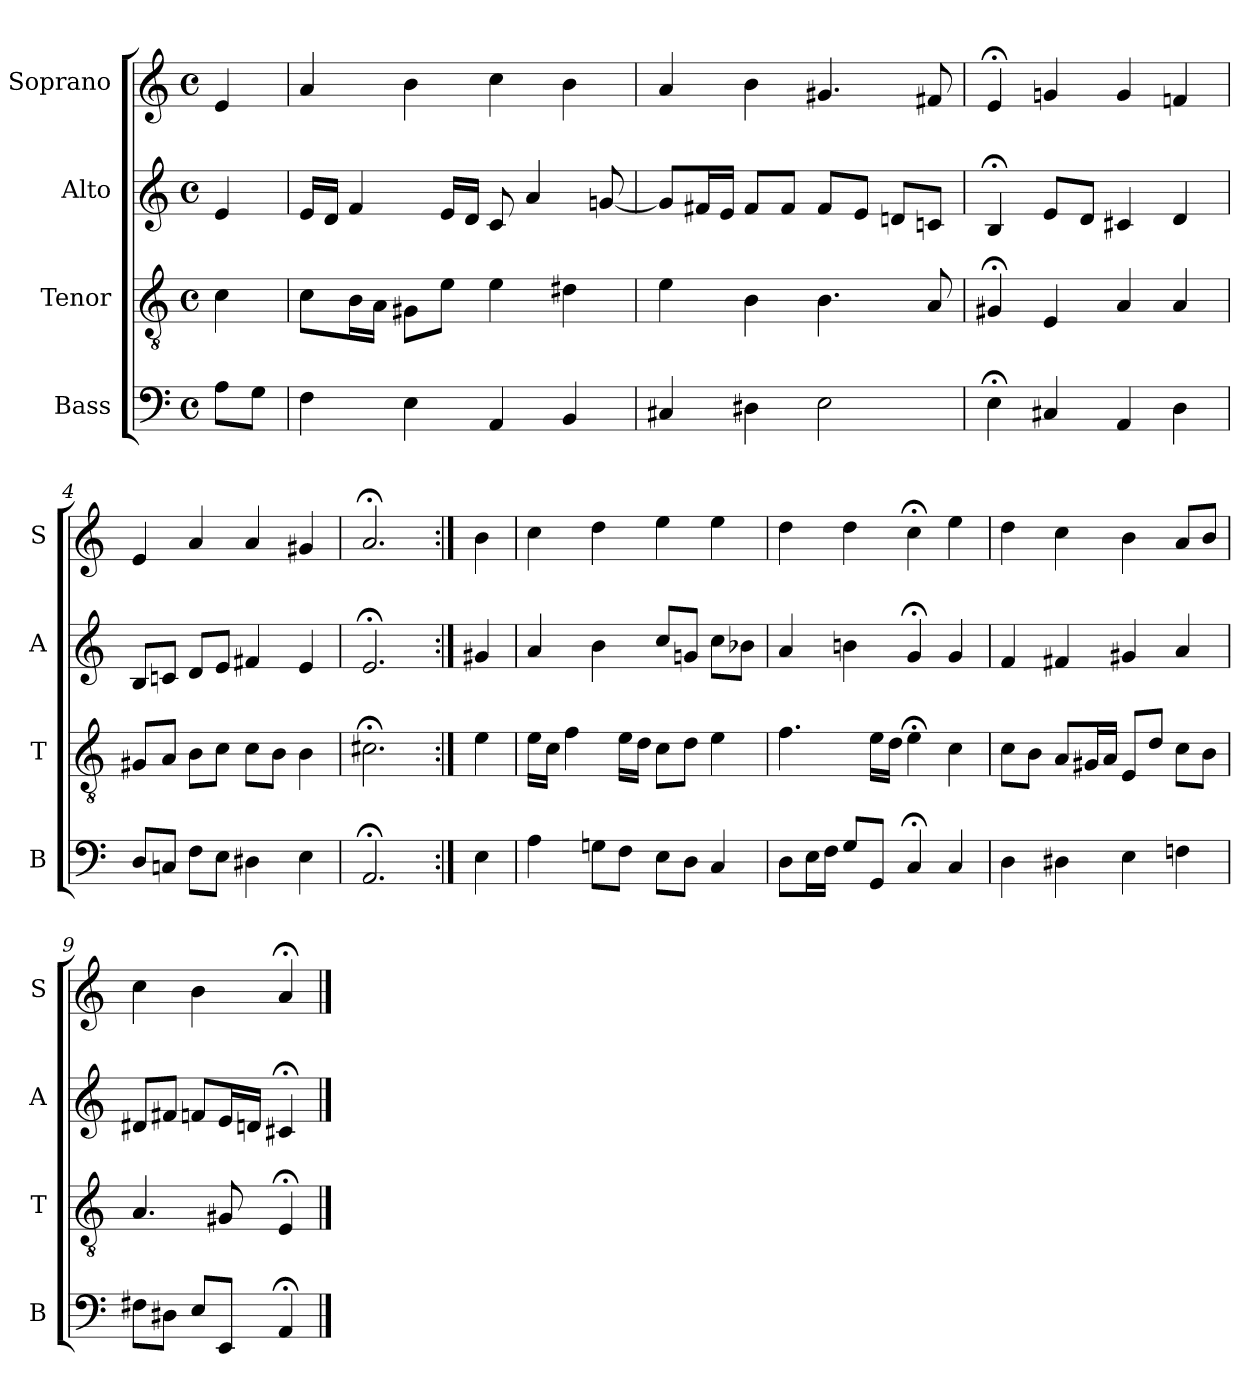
**kern	**kern	**kern	**kern
*part4	*part3	*part2	*part1
*staff4	*staff3	*staff2	*staff1
*I"Bass	*I"Tenor	*I"Alto	*I"Soprano
*I'B	*I'T	*I'A	*I'S
*clefF4	*clefGv2	*clefG2	*clefG2
*k[]	*k[]	*k[]	*k[]
*a:	*a:	*a:	*a:
*M4/4	*M4/4	*M4/4	*M4/4
*met(c)	*met(c)	*met(c)	*met(c)
*MM100	*MM100	*MM100	*MM100
=	=	=	=
8AL	4c	4e	4e
8GJ	.	.	.
=1	=1	=1	=1
4F	8cL	16eLL	4a
.	.	16dJJ	.
.	16BL	4f	.
.	16AJJ	.	.
4E	8G#XL	.	4b
.	8eJ	16eLL	.
.	.	16dJJ	.
4AA	4e	8c	4cc
.	.	4a	.
4BB	4d#X	.	4b
.	.	[8gn	.
=2	=2	=2	=2
4C#X	4e	8gL]	4a
.	.	16f#XL	.
.	.	16eJJ	.
4D#X	4B	8f#L	4b
.	.	8f#J	.
2E	4.B	8f#L	4.g#X
.	.	8eJ	.
.	.	8dnL	.
.	8A	8cnJ	8f#X
=3	=3	=3	=3
4E;<	4G#X;<	4B;<	4e;<
4C#Xi	4Ei	8eiL	4gni
.	.	8dJ	.
4AA	4A	4c#X	4g
4D	4A	4d	4fn
=4	=4	=4	=4
8DL	8G#XL	8BL	4e
8CnJ	8AJ	8cnJ	.
8FL	8BL	8dL	4a
8EJ	8cJ	8eJ	.
4D#X	8cL	4f#X	4a
.	8BJ	.	.
4E	4B	4e	4g#X
=5	=5	=5	=5
2.AA;<	2.c#X;<	2.e;<	2.a;<
=:|!	=:|!	=:|!	=:|!
4E	4e	4g#X	4b
=6	=6	=6	=6
4A	16eLL	4a	4cc
.	16cJJ	.	.
.	4f	.	.
8GnL	.	4b	4dd
8FJ	16eLL	.	.
.	16dJJ	.	.
8EL	8cL	8ccL	4ee
8DJ	8dJ	8gnJ	.
4C	4e	8ccL	4ee
.	.	8b-XJ	.
=7	=7	=7	=7
8DL	4.f	4a	4dd
16EL	.	.	.
16FJJ	.	.	.
8GL	.	4bn	4dd
8GGJ	16eLL	.	.
.	16dJJ	.	.
4C;<	4e;<	4g;<	4cc;<
4C	4c	4g	4ee
=8	=8	=8	=8
4D	8cL	4f	4dd
.	8BJ	.	.
4D#X	8AL	4f#X	4cc
.	16G#XL	.	.
.	16AJJ	.	.
4E	8EL	4g#X	4b
.	8dJ	.	.
4Fn	8cL	4a	8aL
.	8BJ	.	8bJ
=9	=9	=9	=9
8F#XL	4.A	8d#XL	4cc
8D#XJ	.	8f#XJ	.
8EL	.	8fnL	4b
8EEJ	8G#X	16eL	.
.	.	16dnJJ	.
4AA;<	4E;<	4c#X;<	4a;<
==	==	==	==
*-	*-	*-	*-
